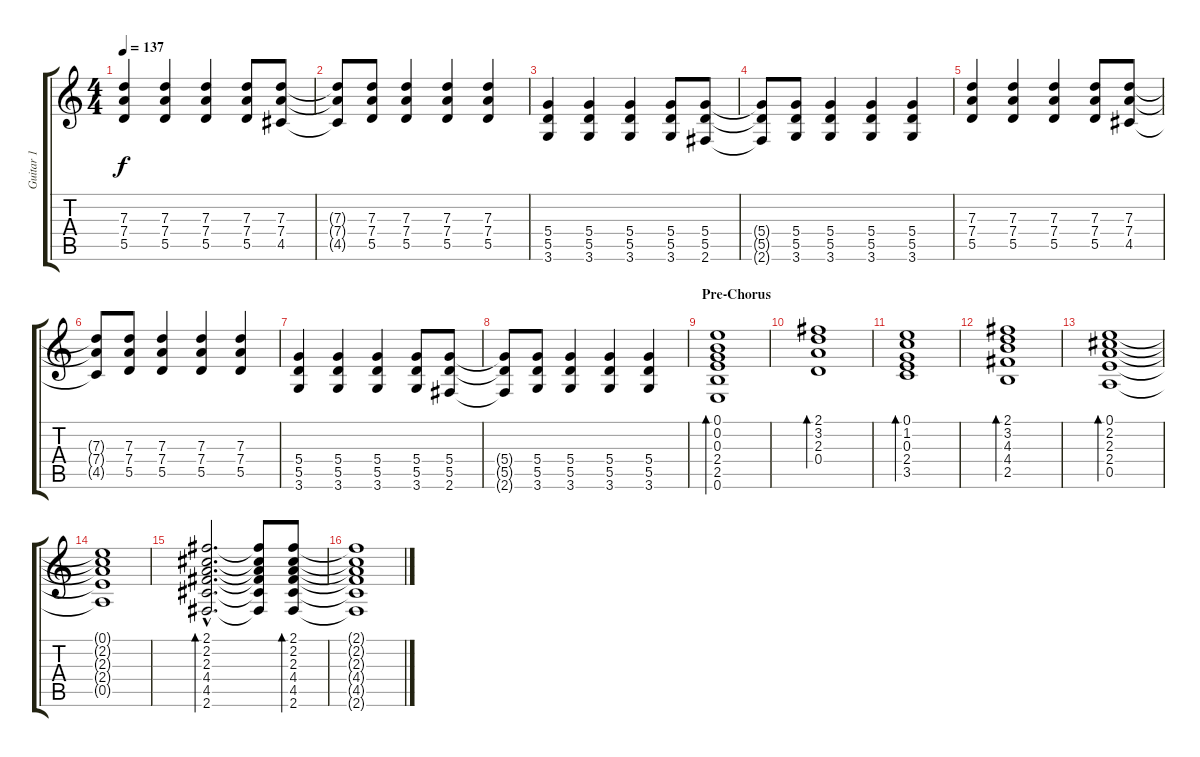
\track ("Guitar 1" "Guitar 1") {instrument acousticguitarsteel}
\staff {score tabs}
\tuning (E4 B3 G3 D3 A2 E2) {hide}
\ts (4 4)
\tempo 137
\clef g2
\ks c
(7.3 7.4 5.5).4{dy f} (7.3 7.4 5.5).4 (7.3 7.4 5.5).4 (7.3 7.4 5.5).8 (7.3 7.4 4.5).8 |
(7.3{t} 7.4{t} 4.5{t}).8 (7.3 7.4 5.5).8 (7.3 7.4 5.5).4 (7.3 7.4 5.5).4 (7.3 7.4 5.5).4 |
(5.4 5.5 3.6).4 (5.4 5.5 3.6).4 (5.4 5.5 3.6).4 (5.4 5.5 3.6).8 (5.4 5.5 2.6).8 |
(5.4{t} 5.5{t} 2.6{t}).8 (5.4 5.5 3.6).8 (5.4 5.5 3.6).4 (5.4 5.5 3.6).4 (5.4 5.5 3.6).4 |
(7.3 7.4 5.5).4 (7.3 7.4 5.5).4 (7.3 7.4 5.5).4 (7.3 7.4 5.5).8 (7.3 7.4 4.5).8 |
(7.3{t} 7.4{t} 4.5{t}).8 (7.3 7.4 5.5).8 (7.3 7.4 5.5).4 (7.3 7.4 5.5).4 (7.3 7.4 5.5).4 |
(5.4 5.5 3.6).4 (5.4 5.5 3.6).4 (5.4 5.5 3.6).4 (5.4 5.5 3.6).8 (5.4 5.5 2.6).8 |
(5.4{t} 5.5{t} 2.6{t}).8 (5.4 5.5 3.6).8 (5.4 5.5 3.6).4 (5.4 5.5 3.6).4 (5.4 5.5 3.6).4 |
\section ("" "Pre-Chorus")
(0.1 0.2 0.3 2.4 2.5 0.6).1{bd 120} |
(2.1 3.2 2.3 0.4).1{bd 120} |
(0.1 1.2 0.3 2.4 3.5).1{bd 120} |
(2.1 3.2 4.3 4.4 2.5).1{bd 120} |
(0.1 2.2 2.3 2.4 0.5).1{bd 120} |
(0.1{t} 2.2{t} 2.3{t} 2.4{t} 0.5{t}).1 |
(2.1{hac} 2.2{hac} 2.3{hac} 4.4{hac} 4.5{hac} 2.6{hac}).2{d bd 120} (2.1{t} 2.2{t} 2.3{t} 4.4{t} 4.5{t} 2.6{t}).8 (2.1 2.2 2.3 4.4 4.5 2.6).8{bd 120} |
(2.1{t} 2.2{t} 2.3{t} 4.4{t} 4.5{t} 2.6{t}).1
